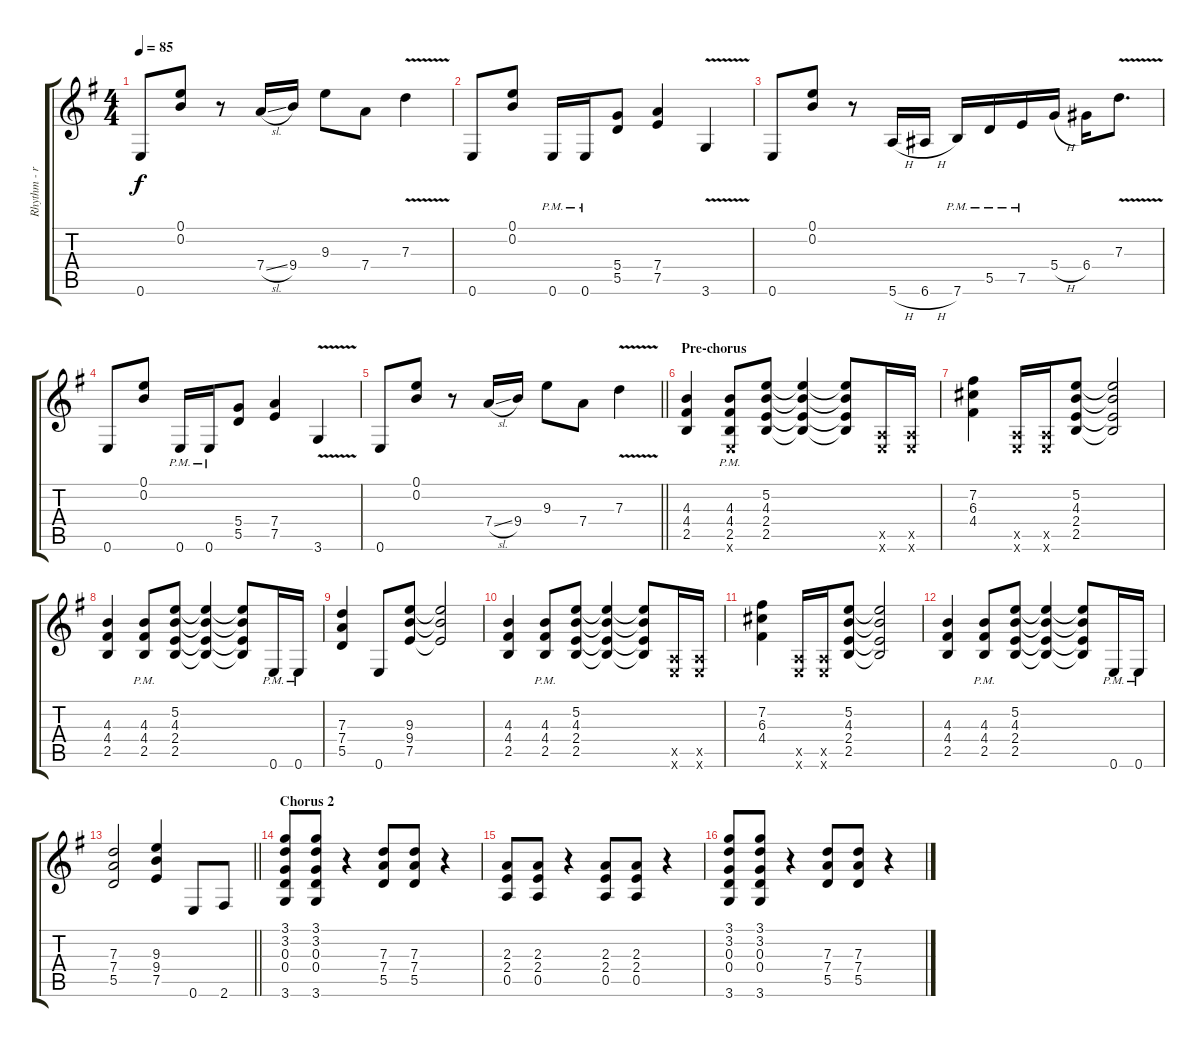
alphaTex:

\track ("Rhythm - right" "Rhythm - r") {instrument distortionguitar}
\staff {score tabs}
\tuning (E4 B3 G3 D3 A2 E2) {hide}
\ts (4 4)
\tempo 85
\clef g2
\ks g
0.6.8{dy f} (0.1 0.2).8 r.8 7.4{sl}.16 9.4.16 9.3.8 7.4.8 7.3{v}.4 |
0.6.8 (0.1 0.2).8 0.6{pm}.16 0.6{pm}.16 (5.4 5.5).8 (7.4 7.5).4 3.6{v}.4 |
0.6.8 (0.1 0.2).8 r.8 5.6{h}.16 6.6{h}.16 7.6{pm}.16 5.5{pm}.16 7.5{pm}.16 5.4{h}.16 6.4.16 7.3{v}.8{d} |
0.6.8 (0.1 0.2).8 0.6{pm}.16 0.6{pm}.16 (5.4 5.5).8 (7.4 7.5).4 3.6{v}.4 |
\barLineRight lightlight
0.6.8 (0.1 0.2).8 r.8 7.4{sl}.16 9.4.16 9.3.8 7.4.8 7.3{v}.4 |
\section ("" "Pre-chorus")
(4.3 4.4 2.5).4 (4.3{pm} 4.4{pm} 2.5{pm} 0.6{x}).8 (5.2 4.3 2.4 2.5).8 (5.2{t} 4.3{t} 2.4{t} 2.5{t}).4 (5.2{t} 4.3{t} 2.4{t} 2.5{t}).8 (0.5{x} 0.6{x}).16 (0.5{x} 0.6{x}).16 |
(7.2 6.3 4.4).4 (0.5{x} 0.6{x}).16 (0.5{x} 0.6{x}).16 (5.2 4.3 2.4 2.5).8 (5.2{t} 4.3{t} 2.4{t} 2.5{t}).2 |
(4.3 4.4 2.5).4 (4.3{pm} 4.4{pm} 2.5{pm}).8 (5.2 4.3 2.4 2.5).8 (5.2{t} 4.3{t} 2.4{t} 2.5{t}).4 (5.2{t} 4.3{t} 2.4{t} 2.5{t}).8 0.6{pm}.16 0.6{pm}.16 |
(7.3 7.4 5.5).4 0.6.8 (9.3 9.4 7.5).8 (9.3{t} 9.4{t} 7.5{t}).2 |
(4.3 4.4 2.5).4 (4.3{pm} 4.4{pm} 2.5{pm}).8 (5.2 4.3 2.4 2.5).8 (5.2{t} 4.3{t} 2.4{t} 2.5{t}).4 (5.2{t} 4.3{t} 2.4{t} 2.5{t}).8 (0.5{x} 0.6{x}).16 (0.5{x} 0.6{x}).16 |
(7.2 6.3 4.4).4 (0.5{x} 0.6{x}).16 (0.5{x} 0.6{x}).16 (5.2 4.3 2.4 2.5).8 (5.2{t} 4.3{t} 2.4{t} 2.5{t}).2 |
(4.3 4.4 2.5).4 (4.3{pm} 4.4{pm} 2.5{pm}).8 (5.2 4.3 2.4 2.5).8 (5.2{t} 4.3{t} 2.4{t} 2.5{t}).4 (5.2{t} 4.3{t} 2.4{t} 2.5{t}).8 0.6{pm}.16 0.6{pm}.16 |
\barLineRight lightlight
(7.3 7.4 5.5).2 (9.3 9.4 7.5).4 0.6.8 2.6.8 |
\section ("" "Chorus 2")
(3.1 3.2 0.3 0.4 3.6).8 (3.1 3.2 0.3 0.4 3.6).8 r.4 (7.3 7.4 5.5).8 (7.3 7.4 5.5).8 r.4 |
(2.3 2.4 0.5).8 (2.3 2.4 0.5).8 r.4 (2.3 2.4 0.5).8 (2.3 2.4 0.5).8 r.4 |
(3.1 3.2 0.3 0.4 3.6).8 (3.1 3.2 0.3 0.4 3.6).8 r.4 (7.3 7.4 5.5).8 (7.3 7.4 5.5).8 r.4
